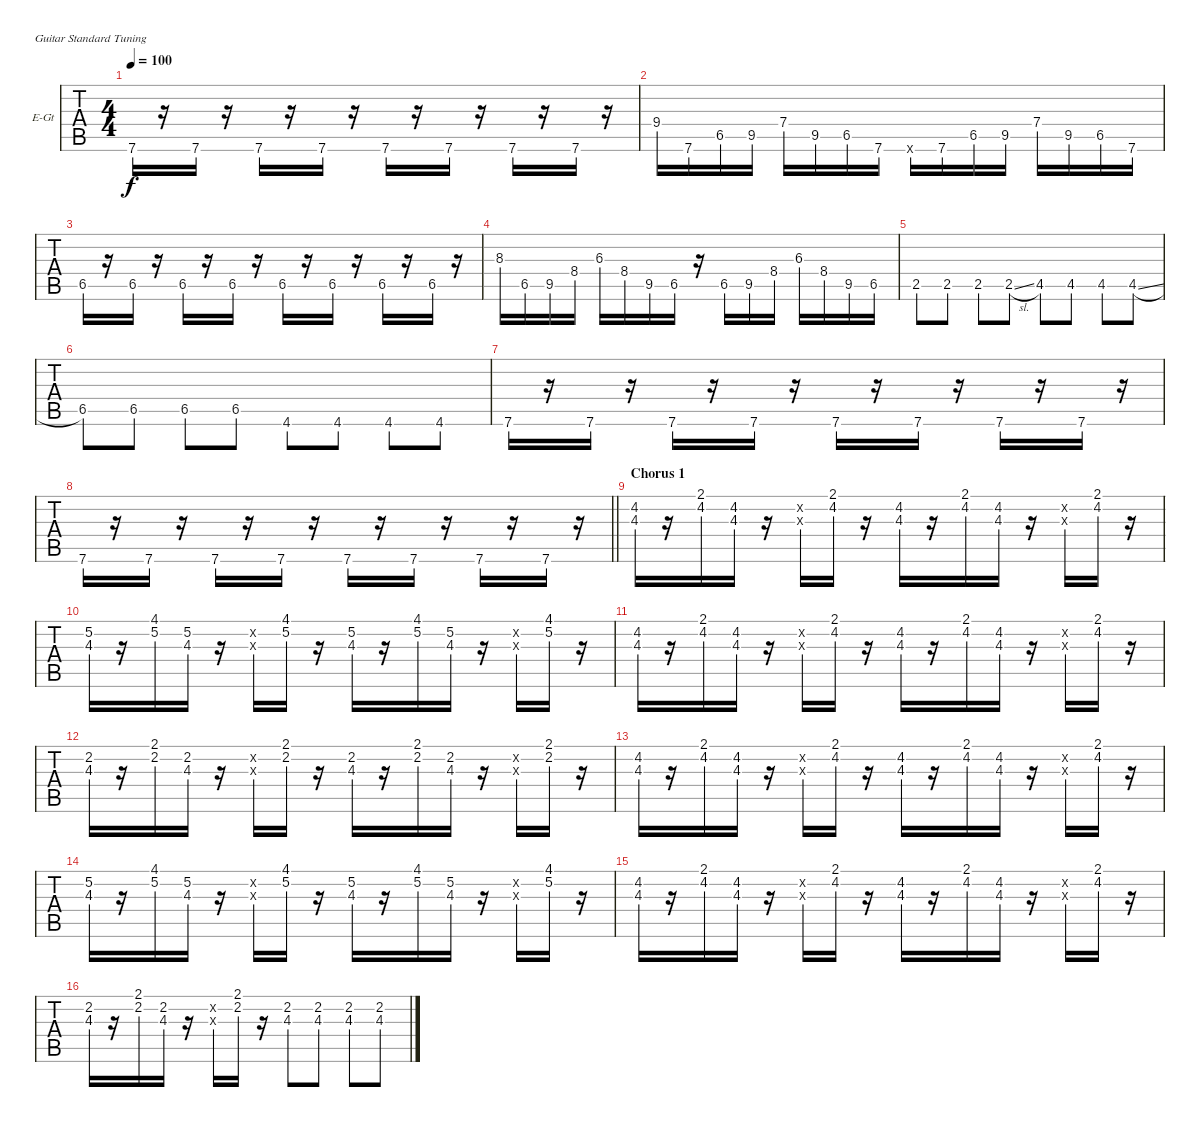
\bracketExtendMode groupsimilarinstruments
\firstSystemTrackNameOrientation horizontal
\otherSystemsTrackNameOrientation horizontal
\track ("Nick" "E-Gt") {instrument overdrivenguitar}
\staff {tabs}
\tuning (E4 B3 G3 D3 A2 E2)
\ts (4 4)
\tempo 100
\clef g2
\ks c
7.6.16{dy f} r.16 7.6.16 r.16 7.6.16 r.16 7.6.16 r.16 7.6.16 r.16 7.6.16 r.16 7.6.16 r.16 7.6.16 r.16 |
9.4.16 7.6.16 6.5.16 9.5.16 7.4.16 9.5.16 6.5.16 7.6.16 0.6{x}.16 7.6.16 6.5.16 9.5.16 7.4.16 9.5.16 6.5.16 7.6.16 |
6.5.16 r.16 6.5.16 r.16 6.5.16 r.16 6.5.16 r.16 6.5.16 r.16 6.5.16 r.16 6.5.16 r.16 6.5.16 r.16 |
8.3.16 6.5.16 9.5.16 8.4.16 6.3.16 8.4.16 9.5.16 6.5.16 r.16 6.5.16 9.5.16 8.4.16 6.3.16 8.4.16 9.5.16 6.5.16 |
2.5.8 2.5.8 2.5.8 2.5{sl}.8 4.5.8 4.5.8 4.5.8 4.5{sl}.8 |
6.5.8 6.5.8 6.5.8 6.5.8 4.6.8 4.6.8 4.6.8 4.6.8 |
7.6.16 r.16 7.6.16 r.16 7.6.16 r.16 7.6.16 r.16 7.6.16 r.16 7.6.16 r.16 7.6.16 r.16 7.6.16 r.16 |
\barLineRight lightlight
7.6.16 r.16 7.6.16 r.16 7.6.16 r.16 7.6.16 r.16 7.6.16 r.16 7.6.16 r.16 7.6.16 r.16 7.6.16 r.16 |
\section ("" "Chorus 1")
(4.3 4.2).16 r.16 (4.2 2.1).16 (4.3 4.2).16 r.16 (8.3{x} 0.2{x}).16 (4.2 2.1).16 r.16 (4.3 4.2).16 r.16 (2.1 4.2).16 (4.3 4.2).16 r.16 (8.3{x} 0.2{x}).16 (4.2 2.1).16 r.16 |
(4.3 5.2).16 r.16 (5.2 4.1).16 (4.3 5.2).16 r.16 (9.3{x} 0.2{x}).16 (5.2 4.1).16 r.16 (4.3 5.2).16 r.16 (5.2 4.1).16 (4.3 5.2).16 r.16 (9.3{x} 0.2{x}).16 (5.2 4.1).16 r.16 |
(4.3 4.2).16 r.16 (4.2 2.1).16 (4.3 4.2).16 r.16 (8.3{x} 0.2{x}).16 (4.2 2.1).16 r.16 (4.3 4.2).16 r.16 (2.1 4.2).16 (4.3 4.2).16 r.16 (8.3{x} 0.2{x}).16 (4.2 2.1).16 r.16 |
(4.3 2.2).16 r.16 (2.2 2.1).16 (4.3 2.2).16 r.16 (8.3{x} 0.2{x}).16 (2.2 2.1).16 r.16 (4.3 2.2).16 r.16 (2.1 2.2).16 (4.3 2.2).16 r.16 (8.3{x} 0.2{x}).16 (2.2 2.1).16 r.16 |
(4.3 4.2).16 r.16 (4.2 2.1).16 (4.3 4.2).16 r.16 (8.3{x} 0.2{x}).16 (4.2 2.1).16 r.16 (4.3 4.2).16 r.16 (2.1 4.2).16 (4.3 4.2).16 r.16 (8.3{x} 0.2{x}).16 (4.2 2.1).16 r.16 |
(4.3 5.2).16 r.16 (5.2 4.1).16 (4.3 5.2).16 r.16 (9.3{x} 0.2{x}).16 (5.2 4.1).16 r.16 (4.3 5.2).16 r.16 (5.2 4.1).16 (4.3 5.2).16 r.16 (9.3{x} 0.2{x}).16 (5.2 4.1).16 r.16 |
(4.3 4.2).16 r.16 (4.2 2.1).16 (4.3 4.2).16 r.16 (8.3{x} 0.2{x}).16 (4.2 2.1).16 r.16 (4.3 4.2).16 r.16 (2.1 4.2).16 (4.3 4.2).16 r.16 (8.3{x} 0.2{x}).16 (4.2 2.1).16 r.16 |
(4.3 2.2).16 r.16 (2.2 2.1).16 (4.3 2.2).16 r.16 (8.3{x} 0.2{x}).16 (2.2 2.1).16 r.16 (4.3 2.2).8 (4.3 2.2).8 (4.3 2.2).8 (2.2 4.3).8
